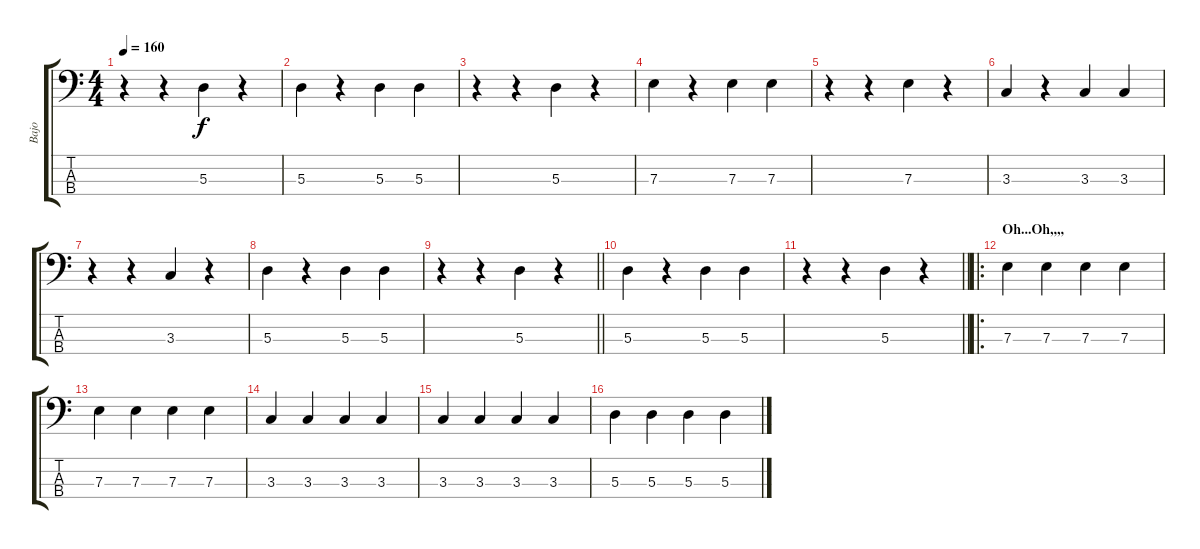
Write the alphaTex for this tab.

\track ("Bajo" "Bajo") {instrument electricbassfinger}
\staff {score tabs}
\tuning (G2 D2 A1 E1) {hide}
\ts (4 4)
\tempo 160
\clef f4
\ks c
r.4{dy f} r.4 5.3.4 r.4 |
5.3.4 r.4 5.3.4 5.3.4 |
r.4 r.4 5.3.4 r.4 |
7.3.4 r.4 7.3.4 7.3.4 |
r.4 r.4 7.3.4 r.4 |
3.3.4 r.4 3.3.4 3.3.4 |
r.4 r.4 3.3.4 r.4 |
5.3.4 r.4 5.3.4 5.3.4 |
\barLineRight lightlight
r.4 r.4 5.3.4 r.4 |
5.3.4 r.4 5.3.4 5.3.4 |
\barLineRight lightlight
r.4 r.4 5.3.4 r.4 |
\ro
\section ("" "Oh...Oh,,,,")
7.3.4 7.3.4 7.3.4 7.3.4 |
7.3.4 7.3.4 7.3.4 7.3.4 |
3.3.4 3.3.4 3.3.4 3.3.4 |
3.3.4 3.3.4 3.3.4 3.3.4 |
5.3.4 5.3.4 5.3.4 5.3.4
